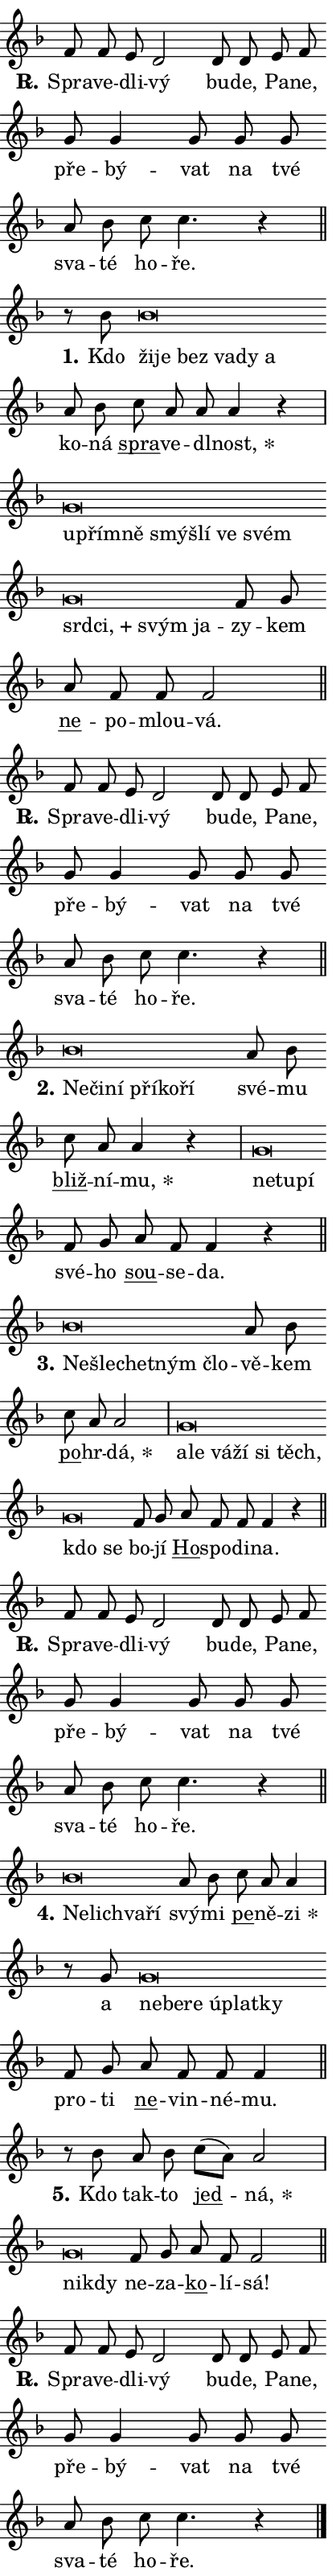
\version "2.24.0"
\header { tagline = "" }
\paper {
  indent = 0\cm
  top-margin = 0\cm
  right-margin = 0.13\cm % to fit lyric hyphens
  bottom-margin = 0\cm
  left-margin = 0\cm
  paper-width = 7\cm
  page-breaking = #ly:one-page-breaking
  system-system-spacing.basic-distance = #11
  score-system-spacing.basic-distance = #11
  ragged-last = ##f
}


%% Author: Thomas Morley
%% https://lists.gnu.org/archive/html/lilypond-user/2020-05/msg00002.html
#(define (line-position grob)
"Returns position of @var[grob} in current system:
   @code{'start}, if at first time-step
   @code{'end}, if at last time-step
   @code{'middle} otherwise
"
  (let* ((col (ly:item-get-column grob))
         (ln (ly:grob-object col 'left-neighbor))
         (rn (ly:grob-object col 'right-neighbor))
         (col-to-check-left (if (ly:grob? ln) ln col))
         (col-to-check-right (if (ly:grob? rn) rn col))
         (break-dir-left
           (and
             (ly:grob-property col-to-check-left 'non-musical #f)
             (ly:item-break-dir col-to-check-left)))
         (break-dir-right
           (and
             (ly:grob-property col-to-check-right 'non-musical #f)
             (ly:item-break-dir col-to-check-right))))
        (cond ((eqv? 1 break-dir-left) 'start)
              ((eqv? -1 break-dir-right) 'end)
              (else 'middle))))

#(define (tranparent-at-line-position vctor)
  (lambda (grob)
  "Relying on @code{line-position} select the relevant enry from @var{vctor}.
Used to determine transparency,"
    (case (line-position grob)
      ((end) (not (vector-ref vctor 0)))
      ((middle) (not (vector-ref vctor 1)))
      ((start) (not (vector-ref vctor 2))))))

noteHeadBreakVisibility =
#(define-music-function (break-visibility)(vector?)
"Makes @code{NoteHead}s transparent relying on @var{break-visibility}"
#{
  \override NoteHead.transparent =
    #(tranparent-at-line-position break-visibility)
#})

#(define delete-ledgers-for-transparent-note-heads
  (lambda (grob)
    "Reads whether a @code{NoteHead} is transparent.
If so this @code{NoteHead} is removed from @code{'note-heads} from
@var{grob}, which is supposed to be @code{LedgerLineSpanner}.
As a result ledgers are not printed for this @code{NoteHead}"
    (let* ((nhds-array (ly:grob-object grob 'note-heads))
           (nhds-list
             (if (ly:grob-array? nhds-array)
                 (ly:grob-array->list nhds-array)
                 '()))
           ;; Relies on the transparent-property being done before
           ;; Staff.LedgerLineSpanner.after-line-breaking is executed.
           ;; This is fragile ...
           (to-keep
             (remove
               (lambda (nhd)
                 (ly:grob-property nhd 'transparent #f))
               nhds-list)))
      ;; TODO find a better method to iterate over grob-arrays, similiar
      ;; to filter/remove etc for lists
      ;; For now rebuilt from scratch
      (set! (ly:grob-object grob 'note-heads)  '())
      (for-each
        (lambda (nhd)
          (ly:pointer-group-interface::add-grob grob 'note-heads nhd))
        to-keep))))

squashNotes = {
  \override NoteHead.X-extent = #'(-0.2 . 0.2)
  \override NoteHead.Y-extent = #'(-0.75 . 0)
  \override NoteHead.stencil =
    #(lambda (grob)
       (let ((pos (ly:grob-property grob 'staff-position)))
         (begin
           (if (< pos -7) (display "ERROR: Lower brevis then expected\n") (display ""))
           (if (<= pos -6) ly:text-interface::print ly:note-head::print))))
}
unSquashNotes = {
  \revert NoteHead.X-extent
  \revert NoteHead.Y-extent
  \revert NoteHead.stencil
}

hideNotes = \noteHeadBreakVisibility #begin-of-line-visible
unHideNotes = \noteHeadBreakVisibility #all-visible

% work-around for resetting accidentals
% https://lilypond.org/doc/v2.23/Documentation/notation/displaying-rhythms#unmetered-music
cadenzaMeasure = {
  \cadenzaOff
  \partial 1024 s1024
  \cadenzaOn
}

#(define-markup-command (accent layout props text) (markup?)
  "Underline accented syllable"
  (interpret-markup layout props
    #{\markup \override #'(offset . 4.3) \underline { #text }#}))

responsum = \markup \concat {
  "R" \hspace #-1.05 \path #0.1 #'((moveto 0 0.07) (lineto 0.9 0.8)) \hspace #0.05 "."
}

spaceSize = #0.6828661417322834 % exact space size for TeX Gyre Schola

\layout {
  \context {
    \Staff
    \remove "Time_signature_engraver"
    \override LedgerLineSpanner.after-line-breaking = #delete-ledgers-for-transparent-note-heads
  }
  \context {
    \Lyrics {
      \override LyricSpace.minimum-distance = \spaceSize
      \override LyricText.font-name = #"TeX Gyre Schola"
      \override LyricText.font-size = 1
      \override StanzaNumber.font-name = #"TeX Gyre Schola Bold"
      \override StanzaNumber.font-size = 1
    }
  }
  \context {
    \Score 
    \override NoteHead.text =
      #(lambda (grob) 
        (let ((pos (ly:grob-property grob 'staff-position)))
          #{\markup {
            \combine
              \halign #-0.55 \raise #(if (= pos -6) 0 0.5) \override #'(thickness . 2) \draw-line #'(3.2 . 0)
              \musicglyph "noteheads.sM1"
          }#}))
  }
}

% magnetic-lyrics.ily
%
%   written by
%     Jean Abou Samra <jean@abou-samra.fr>
%     Werner Lemberg <wl@gnu.org>
%
%   adapted by
%     Jiri Hon <jiri.hon@gmail.com>
%
% Version 2022-Apr-15

% https://www.mail-archive.com/lilypond-user@gnu.org/msg149350.html

#(define (Left_hyphen_pointer_engraver context)
   "Collect syllable-hyphen-syllable occurrences in lyrics and store
them in properties.  This engraver only looks to the left.  For
example, if the lyrics input is @code{foo -- bar}, it does the
following.

@itemize @bullet
@item
Set the @code{text} property of the @code{LyricHyphen} grob between
@q{foo} and @q{bar} to @code{foo}.

@item
Set the @code{left-hyphen} property of the @code{LyricText} grob with
text @q{foo} to the @code{LyricHyphen} grob between @q{foo} and
@q{bar}.
@end itemize

Use this auxiliary engraver in combination with the
@code{lyric-@/text::@/apply-@/magnetic-@/offset!} hook."
   (let ((hyphen #f)
         (text #f))
     (make-engraver
      (acknowledgers
       ((lyric-syllable-interface engraver grob source-engraver)
        (set! text grob)))
      (end-acknowledgers
       ((lyric-hyphen-interface engraver grob source-engraver)
        ;(when (not (grob::has-interface grob 'lyric-space-interface))
          (set! hyphen grob)));)
      ((stop-translation-timestep engraver)
       (when (and text hyphen)
         (ly:grob-set-object! text 'left-hyphen hyphen))
       (set! text #f)
       (set! hyphen #f)))))

#(define (lyric-text::apply-magnetic-offset! grob)
   "If the space between two syllables is less than the value in
property @code{LyricText@/.details@/.squash-threshold}, move the right
syllable to the left so that it gets concatenated with the left
syllable.

Use this function as a hook for
@code{LyricText@/.after-@/line-@/breaking} if the
@code{Left_@/hyphen_@/pointer_@/engraver} is active."
   (let ((hyphen (ly:grob-object grob 'left-hyphen #f)))
     (when hyphen
       (let ((left-text (ly:spanner-bound hyphen LEFT)))
         (when (grob::has-interface left-text 'lyric-syllable-interface)
           (let* ((common (ly:grob-common-refpoint grob left-text X))
                  (this-x-ext (ly:grob-extent grob common X))
                  (left-x-ext
                   (begin
                     ;; Trigger magnetism for left-text.
                     (ly:grob-property left-text 'after-line-breaking)
                     (ly:grob-extent left-text common X)))
                  ;; `delta` is the gap width between two syllables.
                  (delta (- (interval-start this-x-ext)
                            (interval-end left-x-ext)))
                  (details (ly:grob-property grob 'details))
                  (threshold (assoc-get 'squash-threshold details 0.2)))
             (when (< delta threshold)
               (let* (;; We have to manipulate the input text so that
                      ;; ligatures crossing syllable boundaries are not
                      ;; disabled.  For languages based on the Latin
                      ;; script this is essentially a beautification.
                      ;; However, for non-Western scripts it can be a
                      ;; necessity.
                      (lt (ly:grob-property left-text 'text))
                      (rt (ly:grob-property grob 'text))
                      (is-space (grob::has-interface hyphen 'lyric-space-interface))
                      (space (if is-space " " ""))
                      (extra-delta (if is-space spaceSize 0))
                      ;; Append new syllable.
                      (ltrt-space (if (and (string? lt) (string? rt))
                                (string-append lt space rt)
                                (make-concat-markup (list lt space rt))))
                      ;; Right-align `ltrt` to the right side.
                      (ltrt-space-markup (grob-interpret-markup
                               grob
                               (make-translate-markup
                                (cons (interval-length this-x-ext) 0)
                                (make-right-align-markup ltrt-space)))))
                 (begin
                   ;; Don't print `left-text`.
                   (ly:grob-set-property! left-text 'stencil #f)
                   ;; Set text and stencil (which holds all collected
                   ;; syllables so far) and shift it to the left.
                   (ly:grob-set-property! grob 'text ltrt-space)
                   (ly:grob-set-property! grob 'stencil ltrt-space-markup)
                   (ly:grob-translate-axis! grob (- (- delta extra-delta)) X))))))))))


#(define (lyric-hyphen::displace-bounds-first grob)
   ;; Make very sure this callback isn't triggered too early.
   (let ((left (ly:spanner-bound grob LEFT))
         (right (ly:spanner-bound grob RIGHT)))
     (ly:grob-property left 'after-line-breaking)
     (ly:grob-property right 'after-line-breaking)
     (ly:lyric-hyphen::print grob)))

squashThreshold = #0.4

\layout {
  \context {
    \Lyrics
    \consists #Left_hyphen_pointer_engraver
    \override LyricText.after-line-breaking =
      #lyric-text::apply-magnetic-offset!
    \override LyricHyphen.stencil = #lyric-hyphen::displace-bounds-first
    \override LyricText.details.squash-threshold = \squashThreshold
    \override LyricHyphen.minimum-distance = 0
    \override LyricHyphen.minimum-length = \squashThreshold
  }
}

squashText = \override LyricText.details.squash-threshold = 9999
unSquashText = \override LyricText.details.squash-threshold = \squashThreshold

leftText = \override LyricText.self-alignment-X = #LEFT
unLeftText = \revert LyricText.self-alignment-X

starOffset = #(lambda (grob) 
                (let ((x_offset (ly:self-alignment-interface::aligned-on-x-parent grob)))
                  (if (= x_offset 0) 0 (+ x_offset 1.2))))

star = #(define-music-function (syllable)(string?)
"Append star separator at the end of a syllable"
#{
  \once \override LyricText.X-offset = #starOffset
  \lyricmode { \markup {
    #syllable
    \override #'((font-name . "TeX Gyre Schola Bold")) \hspace #0.2 \lower #0.65 \larger "*"
  } }
#})

starAccent = #(define-music-function (syllable)(string?)
"Append star separator at the end of a syllable and make accent"
#{
  \once \override LyricText.X-offset = #starOffset
  \lyricmode { \markup {
    \accent #syllable
    \override #'((font-name . "TeX Gyre Schola Bold")) \hspace #0.2 \lower #0.65 \larger "*"
  } }
#})

breath = #(define-music-function (syllable)(string?)
"Append breathing indicator at the end of a syllable"
#{
  \lyricmode { \markup { #syllable "+" } }
#})

optionalBreath = #(define-music-function (syllable)(string?)
"Append optional breathing indicator at the end of a syllable"
#{
  \lyricmode { \markup { #syllable "(+)" } }
#})


\score {
    <<
        \new Voice = "melody" { \cadenzaOn \key f \major \relative { f'8 f e d2 \bar "" d8 d e f \bar "" g g4 g8 \bar "" g g \bar "" a bes c c4. r4 \cadenzaMeasure \bar "||" \break } }
        \new Lyrics \lyricsto "melody" { \lyricmode { \set stanza = \responsum
Spra -- ve -- dli -- vý bu -- de, Pa -- ne, pře -- bý -- vat na tvé sva -- té ho -- ře. } }
    >>
    \layout {}
}

\score {
    <<
        \new Voice = "melody" { \cadenzaOn \key f \major \relative { r8 bes'8 \squashNotes bes\breve*1/16 \hideNotes \breve*1/16 \bar "" \breve*1/16 \bar "" \breve*1/16 \bar "" \breve*1/16 \breve*1/16 \bar "" \unHideNotes \unSquashNotes a8 bes \bar "" c a a a4 r \cadenzaMeasure \bar "|" \squashNotes g\breve*1/16 \hideNotes \breve*1/16 \bar "" \breve*1/16 \bar "" \breve*1/16 \bar "" \breve*1/16 \bar "" \breve*1/16 \bar "" \breve*1/16 \bar "" \breve*1/16 \bar "" \breve*1/16 \bar "" \breve*1/16 \breve*1/16 \bar "" \unHideNotes \unSquashNotes f8 g \bar "" a f f f2 \cadenzaMeasure \bar "||" \break } }
        \new Lyrics \lyricsto "melody" { \lyricmode { \set stanza = "1."
Kdo \leftText ži -- \squashText je bez va -- dy a \unLeftText \unSquashText ko -- ná \markup \accent spra -- ve -- dl -- \star nost, \leftText u -- \squashText přím -- ně smý -- šlí ve svém srd -- \breath "ci," svým ja -- \unLeftText \unSquashText zy -- kem \markup \accent ne -- po -- mlou -- vá. } }
    >>
    \layout {}
}

\score {
    <<
        \new Voice = "melody" { \cadenzaOn \key f \major \relative { f'8 f e d2 \bar "" d8 d e f \bar "" g g4 g8 \bar "" g g \bar "" a bes c c4. r4 \cadenzaMeasure \bar "||" \break } }
        \new Lyrics \lyricsto "melody" { \lyricmode { \set stanza = \responsum
Spra -- ve -- dli -- vý bu -- de, Pa -- ne, pře -- bý -- vat na tvé sva -- té ho -- ře. } }
    >>
    \layout {}
}

\score {
    <<
        \new Voice = "melody" { \cadenzaOn \key f \major \relative { \squashNotes bes'\breve*1/16 \hideNotes \breve*1/16 \bar "" \breve*1/16 \bar "" \breve*1/16 \bar "" \breve*1/16 \breve*1/16 \bar "" \unHideNotes \unSquashNotes a8 bes \bar "" c a a4 r \cadenzaMeasure \bar "|" \squashNotes g\breve*1/16 \hideNotes \breve*1/16 \breve*1/16 \bar "" \unHideNotes \unSquashNotes f8 g \bar "" a f f4 r \cadenzaMeasure \bar "||" \break } }
        \new Lyrics \lyricsto "melody" { \lyricmode { \set stanza = "2."
\leftText Ne -- \squashText či -- ní pří -- ko -- ří \unLeftText \unSquashText své -- mu \markup \accent bliž -- ní -- \star mu, \leftText ne -- \squashText tu -- pí \unLeftText \unSquashText své -- ho \markup \accent sou -- se -- da. } }
    >>
    \layout {}
}

\score {
    <<
        \new Voice = "melody" { \cadenzaOn \key f \major \relative { \squashNotes bes'\breve*1/16 \hideNotes \breve*1/16 \bar "" \breve*1/16 \bar "" \breve*1/16 \breve*1/16 \bar "" \unHideNotes \unSquashNotes a8 bes \bar "" c a a2 \cadenzaMeasure \bar "|" \squashNotes g\breve*1/16 \hideNotes \breve*1/16 \bar "" \breve*1/16 \bar "" \breve*1/16 \bar "" \breve*1/16 \bar "" \breve*1/16 \bar "" \breve*1/16 \breve*1/16 \bar "" \unHideNotes \unSquashNotes f8 g \bar "" a f f f4 r \cadenzaMeasure \bar "||" \break } }
        \new Lyrics \lyricsto "melody" { \lyricmode { \set stanza = "3."
\leftText Ne -- \squashText šle -- chet -- ným člo -- \unLeftText \unSquashText vě -- kem \markup \accent po -- hr -- \star dá, \leftText a -- \squashText le vá -- ží si těch, kdo se \unLeftText \unSquashText bo -- jí \markup \accent Ho -- spo -- di -- na. } }
    >>
    \layout {}
}

\score {
    <<
        \new Voice = "melody" { \cadenzaOn \key f \major \relative { f'8 f e d2 \bar "" d8 d e f \bar "" g g4 g8 \bar "" g g \bar "" a bes c c4. r4 \cadenzaMeasure \bar "||" \break } }
        \new Lyrics \lyricsto "melody" { \lyricmode { \set stanza = \responsum
Spra -- ve -- dli -- vý bu -- de, Pa -- ne, pře -- bý -- vat na tvé sva -- té ho -- ře. } }
    >>
    \layout {}
}

\score {
    <<
        \new Voice = "melody" { \cadenzaOn \key f \major \relative { \squashNotes bes'\breve*1/16 \hideNotes \breve*1/16 \breve*1/16 \bar "" \unHideNotes \unSquashNotes a8 bes \bar "" c a a4 \cadenzaMeasure \bar "|" r8 g8 \squashNotes g\breve*1/16 \hideNotes \breve*1/16 \bar "" \breve*1/16 \bar "" \breve*1/16 \bar "" \breve*1/16 \breve*1/16 \bar "" \unHideNotes \unSquashNotes f8 g \bar "" a f f f4 \cadenzaMeasure \bar "||" \break } }
        \new Lyrics \lyricsto "melody" { \lyricmode { \set stanza = "4."
\leftText Ne -- \squashText lichva -- ří \unLeftText \unSquashText svý -- mi \markup \accent pe -- ně -- \star zi a \leftText ne -- \squashText be -- re ú -- plat -- ky \unLeftText \unSquashText pro -- ti \markup \accent ne -- vin -- né -- mu. } }
    >>
    \layout {}
}

\score {
    <<
        \new Voice = "melody" { \cadenzaOn \key f \major \relative { r8 bes'8 a8 bes \bar "" c[( a)] a2 \cadenzaMeasure \bar "|" \squashNotes g\breve*1/16 \hideNotes \breve*1/16 \bar "" \unHideNotes \unSquashNotes f8 g \bar "" a f f2 \cadenzaMeasure \bar "||" \break } }
        \new Lyrics \lyricsto "melody" { \lyricmode { \set stanza = "5."
Kdo tak -- to \markup \accent jed -- \star ná, \leftText ni -- \squashText kdy \unLeftText \unSquashText ne -- za -- \markup \accent ko -- lí -- sá! } }
    >>
    \layout {}
}

\score {
    <<
        \new Voice = "melody" { \cadenzaOn \key f \major \relative { f'8 f e d2 \bar "" d8 d e f \bar "" g g4 g8 \bar "" g g \bar "" a bes c c4. r4 \cadenzaMeasure \bar "||" \break } \bar "|." }
        \new Lyrics \lyricsto "melody" { \lyricmode { \set stanza = \responsum
Spra -- ve -- dli -- vý bu -- de, Pa -- ne, pře -- bý -- vat na tvé sva -- té ho -- ře. } }
    >>
    \layout {}
}
